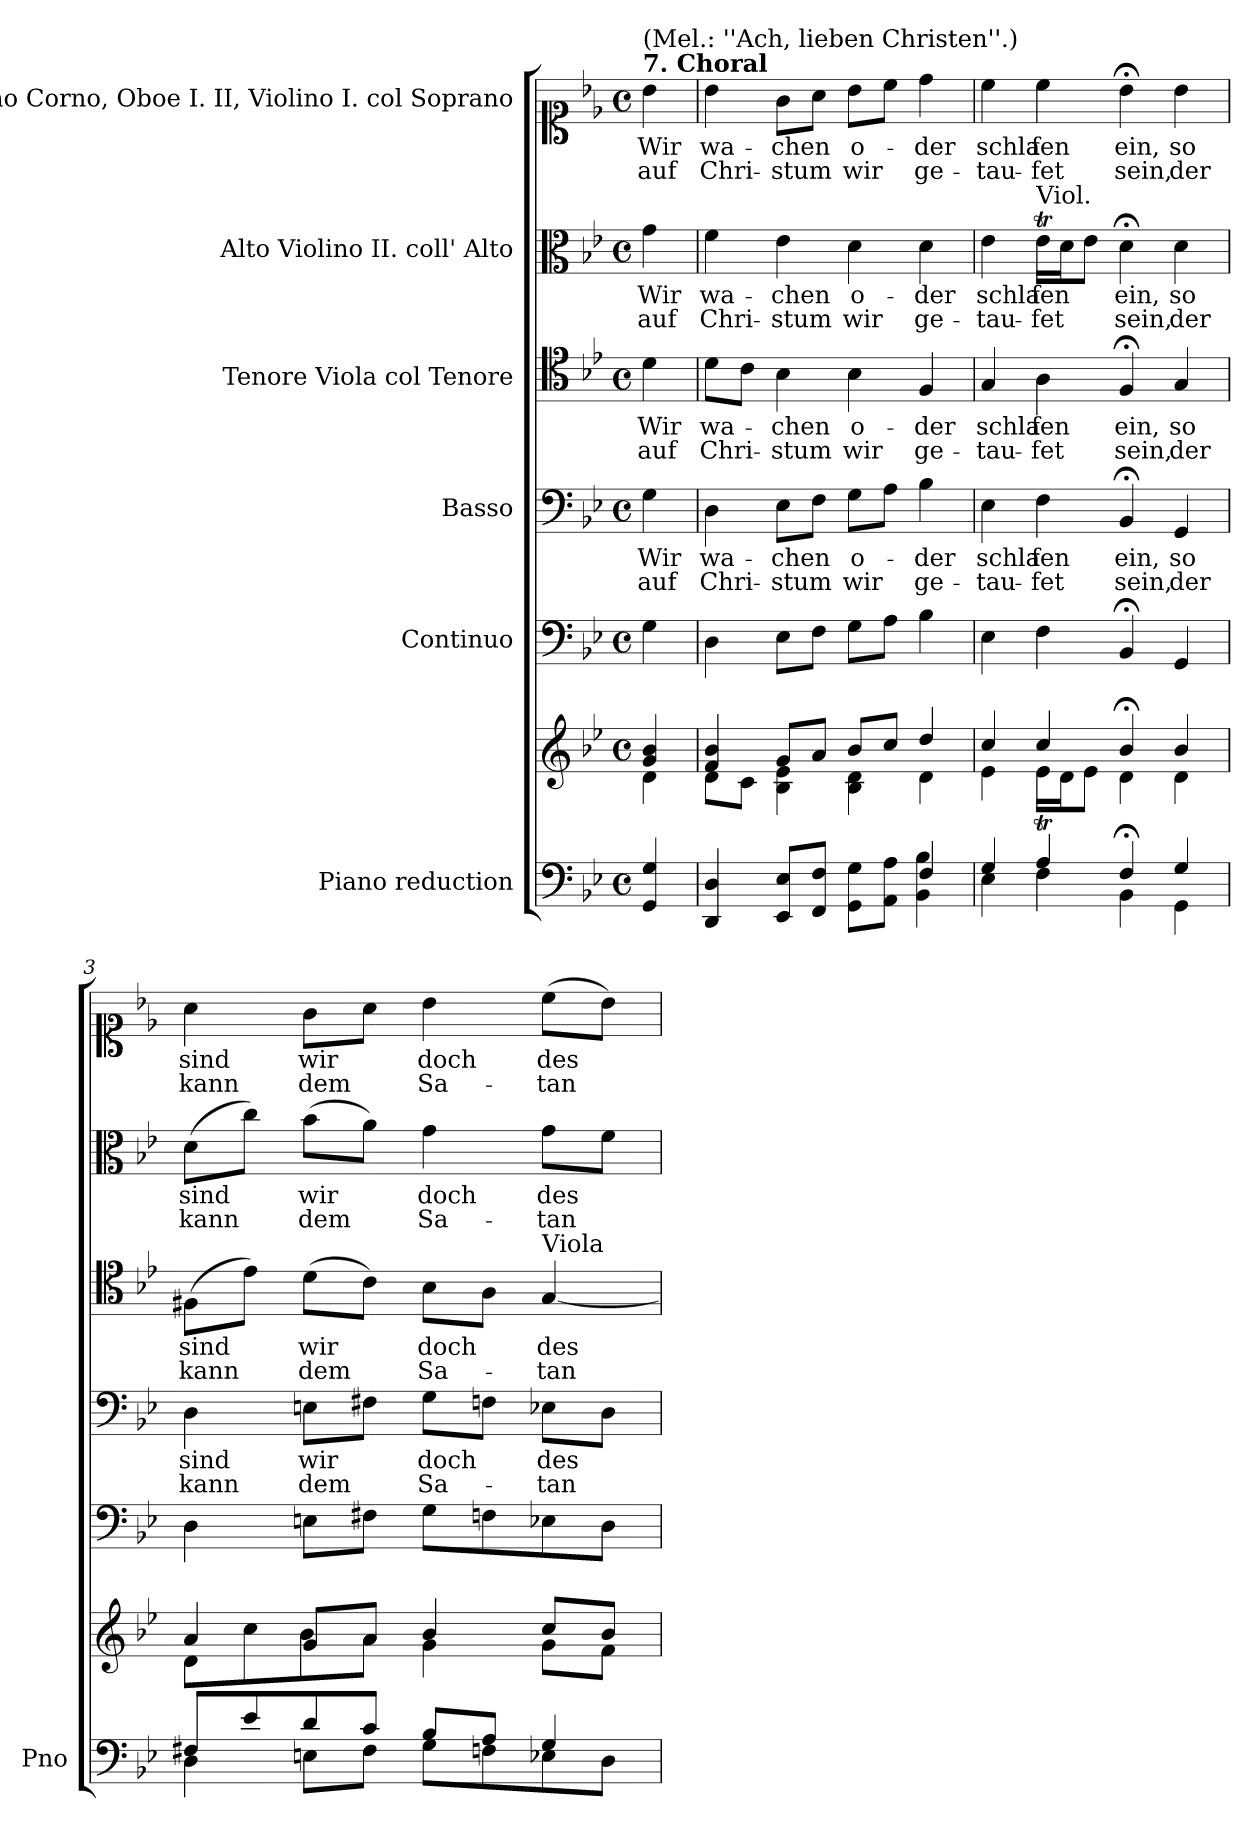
**kern	**kern	**kern	**kern	**text	**text	**kern	**text	**text	**kern	**text	**text	**kern	**text	**text
*part6	*part6	*part5	*part4	*part4	*part4	*part3	*part3	*part3	*part2	*part2	*part2	*part1	*part1	*part1
*staff7	*staff6	*staff5	*staff4	*staff4	*staff4	*staff3	*staff3	*staff3	*staff2	*staff2	*staff2	*staff1	*staff1	*staff1
*I"Piano reduction	*	*I"Continuo	*I"Basso	*	*	*I"Tenore Viola col Tenore	*	*	*I"Alto Violino II. coll' Alto	*	*	*I"Soprano Corno, Oboe I. II, Violino I. col Soprano	*	*
*I'Pno	*	*	*	*	*	*	*	*	*	*	*	*	*	*
*stria5	*stria5	*	*	*	*	*	*	*	*	*	*	*	*	*
*clefF4	*clefG2	*clefF4	*clefF4	*	*	*clefC4	*	*	*clefC3	*	*	*clefC1	*	*
*k[b-e-]	*k[b-e-]	*k[b-e-]	*k[b-e-]	*	*	*k[b-e-]	*	*	*k[b-e-]	*	*	*k[b-e-]	*	*
*M4/4	*M4/4	*M4/4	*M4/4	*	*	*M4/4	*	*	*M4/4	*	*	*M4/4	*	*
*met(c)	*met(c)	*met(c)	*met(c)	*	*	*met(c)	*	*	*met(c)	*	*	*met(c)	*	*
=	=	=	=	=	=	=	=	=	=	=	=	=	=	=
*	*^	*	*	*	*	*	*	*	*	*	*	*	*	*
!	!	!	!	!	!	!	!	!	!	!	!	!	!LO:TX:a:B:t=7. Choral	!	!
!	!	!	!	!	!	!	!	!	!	!	!	!	!LO:TX:a:t=(Mel.&colon; ''Ach, lieben Christen''.)	!	!
!	!	!	!	!	!LO:LY:b	!LO:LY:b	!	!LO:LY:b	!LO:LY:b	!	!LO:LY:b	!LO:LY:b	!	!LO:LY:b	!LO:LY:b
4GG/ 4G/	4g/ 4b-/	4d\	4G\	4G\	Wir	auf	4d\	Wir	auf	4g\	Wir	auf	4b-\	Wir	auf
=1	=1	=1	=1	=1	=1	=1	=1	=1	=1	=1	=1	=1	=1	=1	=1
*^	*	*	*	*	*	*	*	*	*	*	*	*	*	*	*
!	!	!	!	!	!	!LO:LY:b	!LO:LY:b	!	!LO:LY:b	!LO:LY:b	!	!LO:LY:b	!LO:LY:b	!	!LO:LY:b	!LO:LY:b
4DD/ 4D/	2.ryy	4f/ 4b-/	8d\L	4D\	4D\	wa-	Chri-	8d\L	wa-	Chri-	4f\	wa-	Chri-	4b-\	wa-	Chri-
.	.	.	8c\J	.	.	.	.	8c\J	.	.	.	.	.	.	.	.
!	!	!	!	!	!	!LO:LY:b	!LO:LY:b	!	!LO:LY:b	!LO:LY:b	!	!LO:LY:b	!LO:LY:b	!	!LO:LY:b	!LO:LY:b
8EE-/ 8E-/L	.	8g/L	4B-\ 4e-\	8E-\L	8E-\L	-chen	-stum	4B-\	-chen	-stum	4e-\	-chen	-stum	8g\L	-chen	-stum
8FF/ 8F/J	.	8a/J	.	8F\J	8F\J	.	.	.	.	.	.	.	.	8a\J	.	.
!	!	!	!	!	!	!LO:LY:b	!LO:LY:b	!	!LO:LY:b	!LO:LY:b	!	!LO:LY:b	!LO:LY:b	!	!LO:LY:b	!LO:LY:b
8GG\ 8G\L	.	8b-/L	4B-\ 4d\	8G\L	8G\L	o-	wir	4B-\	o-	wir	4d\	o-	wir	8b-\L	o-	wir
8AA\ 8A\J	.	8cc/J	.	8A\J	8A\J	.	.	.	.	.	.	.	.	8cc\J	.	.
!	!	!	!	!	!	!LO:LY:b	!LO:LY:b	!	!LO:LY:b	!LO:LY:b	!	!LO:LY:b	!LO:LY:b	!	!LO:LY:b	!LO:LY:b
4F/	4BB-\ 4B-\	4dd/	4d\	4B-\	4B-\	-der	ge-	4F/	-der	ge-	4d\	-der	ge-	4dd\	-der	ge-
=2	=2	=2	=2	=2	=2	=2	=2	=2	=2	=2	=2	=2	=2	=2	=2	=2
!	!	!	!	!	!	!LO:LY:b	!LO:LY:b	!	!LO:LY:b	!LO:LY:b	!	!LO:LY:b	!LO:LY:b	!	!LO:LY:b	!LO:LY:b
4G/	4E-\	4cc/	4e-\	4E-\	4E-\	schla-	-tau-	4G/	schla-	-tau-	4e-\	schla-	-tau-	4cc\	schla-	-tau-
!	!	!	!	!	!	!	!	!	!	!	!LO:TX:a:t=Viol.	!	!	!	!	!
!	!	!	!	!	!	!LO:LY:b	!LO:LY:b	!	!LO:LY:b	!LO:LY:b	!	!LO:LY:b	!LO:LY:b	!	!LO:LY:b	!LO:LY:b
4A/	4F\	4cc/	16e-T\LL	4F\	4F\	-fen	-fet	4A\	-fen	-fet	16e-T\LL	-fen	-fet	4cc\	-fen	-fet
.	.	.	16d\J	.	.	.	.	.	.	.	16d\J	.	.	.	.	.
.	.	.	8e-\J	.	.	.	.	.	.	.	8e-\J	.	.	.	.	.
!	!	!	!	!	!	!LO:LY:b	!LO:LY:b	!	!LO:LY:b	!LO:LY:b	!	!LO:LY:b	!LO:LY:b	!	!LO:LY:b	!LO:LY:b
4F;/	4BB-\	4b-;</	4d\	4BB-;</	4BB-;</	ein,	sein,	4F;</	ein,	sein,	4d;<\	ein,	sein,	4b-;<\	ein,	sein,
!	!	!	!	!	!	!LO:LY:b	!LO:LY:b	!	!LO:LY:b	!LO:LY:b	!	!LO:LY:b	!LO:LY:b	!	!LO:LY:b	!LO:LY:b
4G/	4GG\	4b-/	4d\	4GG/	4GG/	so	der	4G/	so	der	4d\	so	der	4b-\	so	der
=3	=3	=3	=3	=3	=3	=3	=3	=3	=3	=3	=3	=3	=3	=3	=3	=3
!	!	!	!	!	!	!LO:LY:b	!LO:LY:b	!	!LO:LY:b	!LO:LY:b	!	!LO:LY:b	!LO:LY:b	!	!LO:LY:b	!LO:LY:b
8F#X/L	4D\	4a/	8d\L	4D\	4D\	sind	kann	(8F#X\L	sind	kann	(8d\L	sind	kann	4a\	sind	kann
8e-/	.	.	8cc\	.	.	.	.	8e-\J)	.	.	8cc\J)	.	.	.	.	.
!	!	!	!	!	!	!LO:LY:b	!LO:LY:b	!	!LO:LY:b	!LO:LY:b	!	!LO:LY:b	!LO:LY:b	!	!LO:LY:b	!LO:LY:b
8d/	8En\L	8g/L	8b-\	8En\L	8En\L	wir	dem	(8d\L	wir	dem	(8b-\L	wir	dem	8g\L	wir	dem
8c/J	8F#\J	8a/J	8a\J	8F#X\J	8F#X\J	.	.	8c\J)	.	.	8a\J)	.	.	8a\J	.	.
!	!	!	!	!	!	!LO:LY:b	!LO:LY:b	!	!LO:LY:b	!LO:LY:b	!	!LO:LY:b	!LO:LY:b	!	!LO:LY:b	!LO:LY:b
8B-/L	8G\L	4b-/	4g\	8G\L	8G\L	doch	Sa-	8B-\L	doch	Sa-	4g\	doch	Sa-	4b-\	doch	Sa-
8A/J	8Fn\	.	.	8Fn\	8Fn\J	.	.	8A\J	.	.	.	.	.	.	.	.
!	!	!	!	!	!	!	!	!LO:TX:a:t=Viola	!	!	!	!	!	!	!	!
!	!	!	!	!	!	!LO:LY:b	!LO:LY:b	!	!LO:LY:b	!LO:LY:b	!	!LO:LY:b	!LO:LY:b	!	!LO:LY:b	!LO:LY:b
4G/	8E-X\	8cc/L	8g\L	8E-X\	8E-X\L	des	-tan	[>4G/	des	-tan	8g\L	des	-tan	(8cc\L	des	-tan
.	8D\J	8b-/J	8f\J	8D\J	8D\J	.	.	.	.	.	8f\J	.	.	8b-\J)	.	.
*v	*v	*	*	*	*	*	*	*	*	*	*	*	*	*	*	*
*	*v	*v	*	*	*	*	*	*	*	*	*	*	*	*	*
=	=	=	=	=	=	=	=	=	=	=	=	=	=	=
*-	*-	*-	*-	*-	*-	*-	*-	*-	*-	*-	*-	*-	*-	*-
